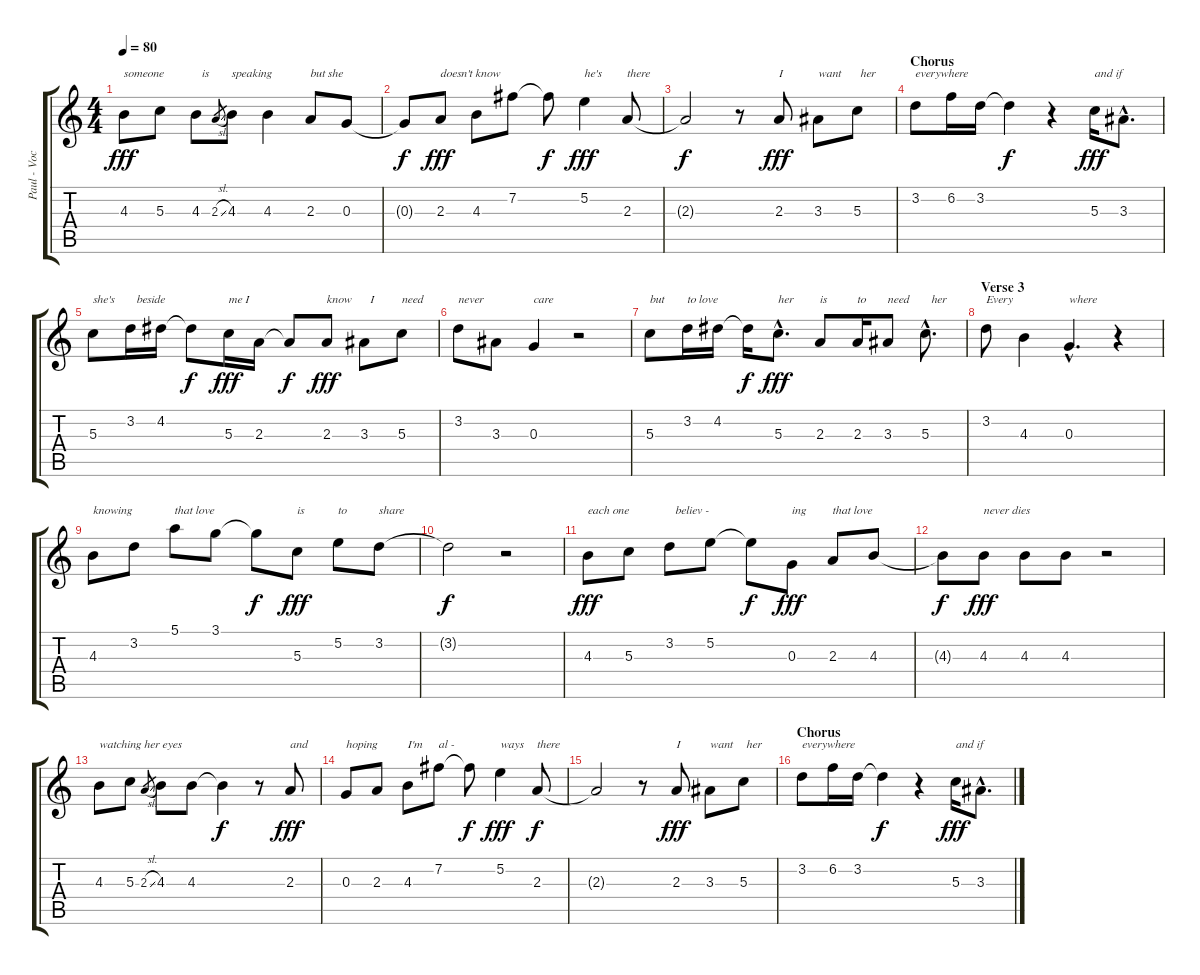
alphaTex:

\track ("Paul - Vocals" "Paul - Voc") {instrument acousticguitarsteel}
\staff {score tabs}
\tuning (E4 B3 G3 D3 A2 E2) {hide}
\ts (4 4)
\tempo 80
\clef g2
\ks c
4.3.8{txt "someone" dy fff} 5.3.8 4.3.8{txt "  is"} 2.3{sl}.8{gr} 4.3.8{txt "speaking"} 4.3.4 2.3.8{txt "but she"} 0.3.8 |
0.3{t}.8{dy f} 2.3.8{txt "doesn't know" dy fff} 4.3.8 7.2.8 7.2{t}.8{dy f} 5.2.4{txt "he's" dy fff} 2.3.8{txt "there"} |
2.3{t}.2{dy f} r.8 2.3.8{txt "I" dy fff} 3.3.8{txt "want"} 5.3.8{txt " her"} |
\section ("" "Chorus")
3.2.8{txt "everywhere"} 6.2.16 3.2.16 3.2{t}.4{dy f} r.4 5.3.16{txt "and if" dy fff} 3.3{hac}.8{d} |
5.3.8{txt "she's"} 3.2.16{txt "  beside"} 4.2.16 4.2{t}.8{dy f} 5.3.16{txt "me I" dy fff} 2.3.16 2.3{t}.8{dy f} 2.3.8{txt "know" dy fff} 3.3.8{txt "  I"} 5.3.8{txt "need"} |
3.2.8{txt "never"} 3.3.8 0.3.4{txt "care"} r.2 |
5.3.8{txt "but"} 3.2.16{txt "to love"} 4.2.16 4.2{t}.16{dy f} 5.3{hac}.8{d txt "her" dy fff} 2.3.8{txt "is"} 2.3.16{txt "to"} 3.3.8{txt "need"} 5.3{hac}.8{d txt "  her"} |
\section ("" "Verse 3")
3.2.8{txt "Every"} 4.3.4 0.3{hac}.4{d txt "where"} r.4 |
4.3.8{txt "knowing"} 3.2.8 5.1.8{txt "that love"} 3.1.8 3.1{t}.8{dy f} 5.3.8{txt "is" dy fff} 5.2.8{txt "to"} 3.2.8{txt "share"} |
3.2{t}.2{dy f} r.2 |
4.3.8{txt "each one" dy fff} 5.3.8 3.2.8{txt "  believ -"} 5.2.8 5.2{t}.8{dy f} 0.3.8{txt "ing" dy fff} 2.3.8{txt "that love"} 4.3.8 |
4.3{t}.8{dy f} 4.3.8{txt "never dies" dy fff} 4.3.8 4.3.8 r.2 |
4.3.8{txt "watching her eyes"} 5.3.8 2.3{sl}.8{gr} 4.3.8 4.3.8 4.3{t}.4{dy f} r.8 2.3.8{txt "and" dy fff} |
0.3.8{txt "hoping"} 2.3.8 4.3.8{txt "I'm"} 7.2.8{txt "al -"} 7.2{t}.8{dy f} 5.2.4{txt "ways" dy fff} 2.3.8{txt "there" dy f} |
2.3{t}.2 r.8 2.3.8{txt "I" dy fff} 3.3.8{txt "want"} 5.3.8{txt " her"} |
\section ("" "Chorus")
3.2.8{txt "everywhere"} 6.2.16 3.2.16 3.2{t}.4{dy f} r.4 5.3.16{txt "and if" dy fff} 3.3{hac}.8{d}
